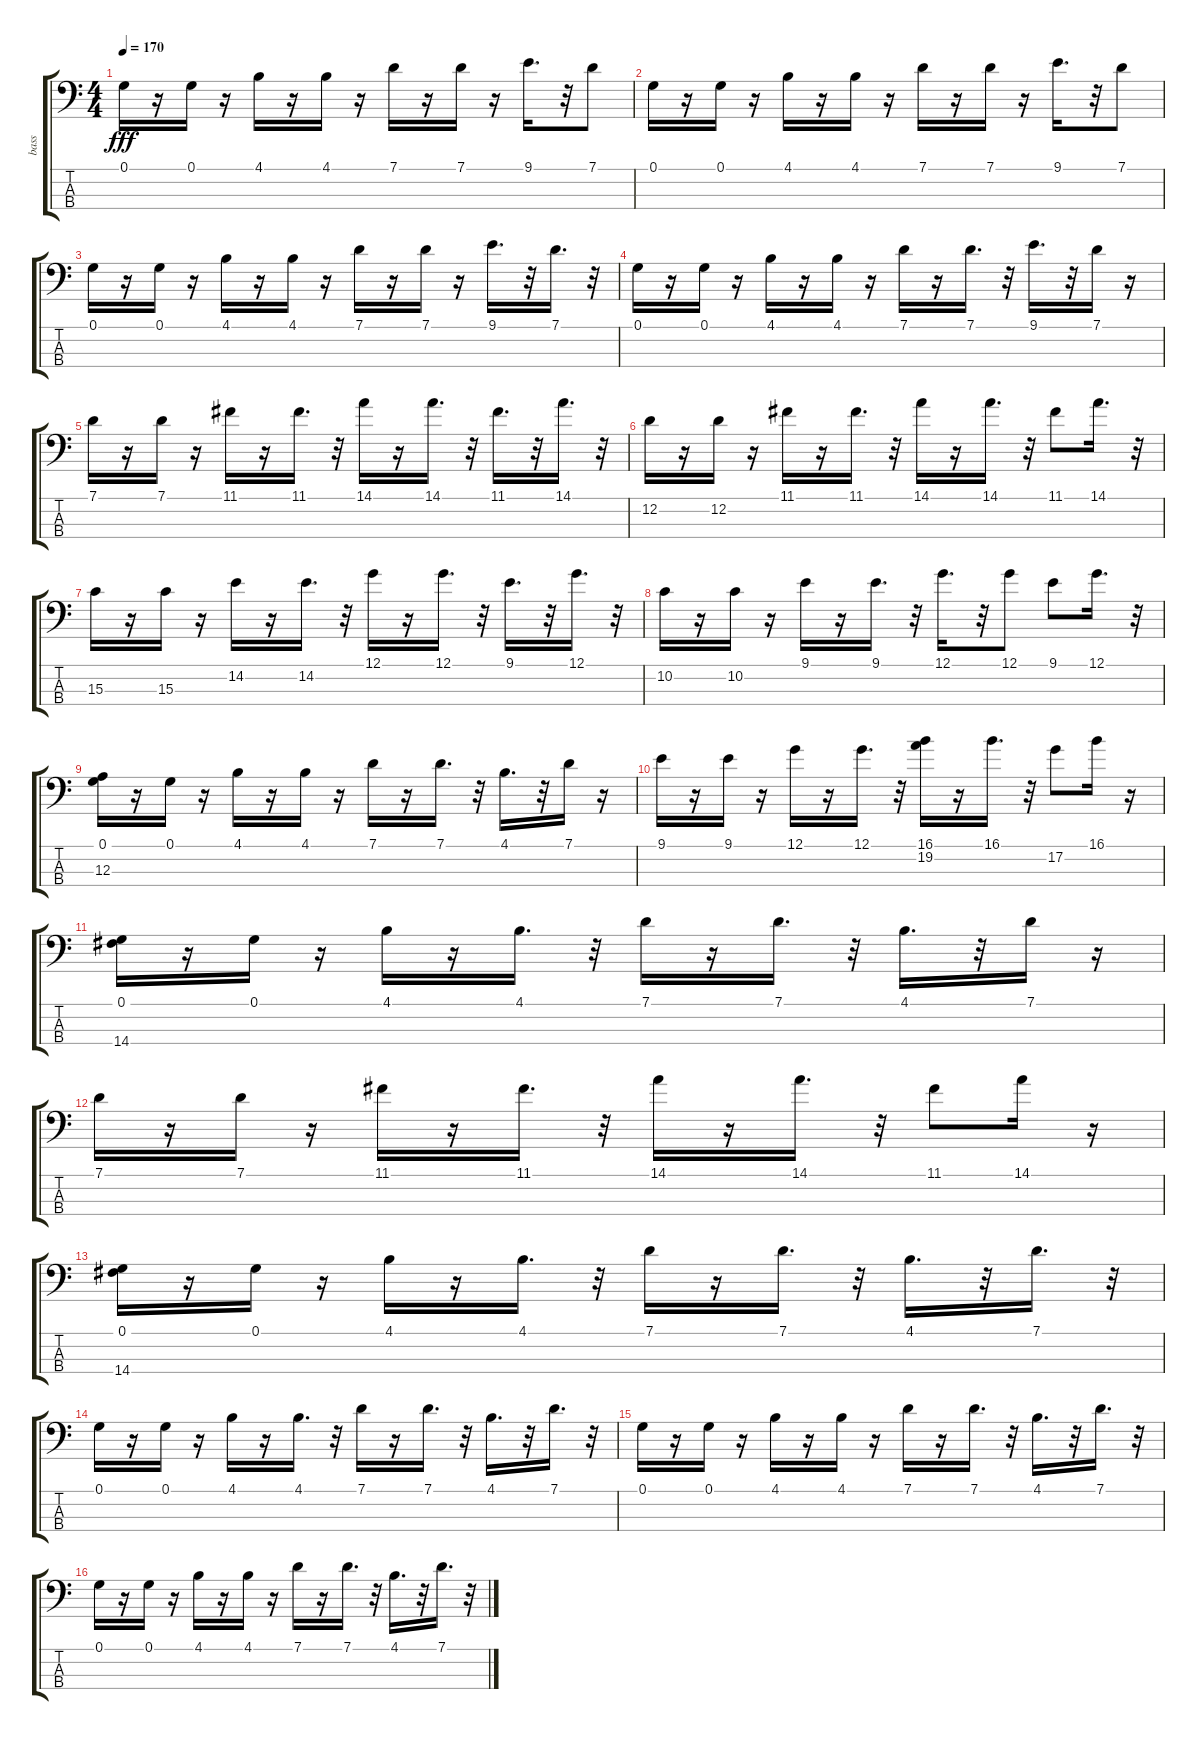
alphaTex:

\track ("bass    " "bass    ") {instrument acousticbass}
\staff {score tabs}
\tuning (G2 D2 A1 E1) {hide}
\ts (4 4)
\tempo 170
\clef f4
\ks c
0.1.16{dy fff} r.16 0.1.16 r.16 4.1.16 r.16 4.1.16 r.16 7.1.16 r.16 7.1.16 r.16 9.1.16{d} r.32 7.1.8 |
0.1.16 r.16 0.1.16 r.16 4.1.16 r.16 4.1.16 r.16 7.1.16 r.16 7.1.16 r.16 9.1.16{d} r.32 7.1.8 |
0.1.16 r.16 0.1.16 r.16 4.1.16 r.16 4.1.16 r.16 7.1.16 r.16 7.1.16 r.16 9.1.16{d} r.32 7.1.16{d} r.32 |
0.1.16 r.16 0.1.16 r.16 4.1.16 r.16 4.1.16 r.16 7.1.16 r.16 7.1.16{d} r.32 9.1.16{d} r.32 7.1.16 r.16 |
7.1.16 r.16 7.1.16 r.16 11.1.16 r.16 11.1.16{d} r.32 14.1.16 r.16 14.1.16{d} r.32 11.1.16{d} r.32 14.1.16{d} r.32 |
12.2.16 r.16 12.2.16 r.16 11.1.16 r.16 11.1.16{d} r.32 14.1.16 r.16 14.1.16{d} r.32 11.1.8 14.1.16{d} r.32 |
15.3.16 r.16 15.3.16 r.16 14.2.16 r.16 14.2.16{d} r.32 12.1.16 r.16 12.1.16{d} r.32 9.1.16{d} r.32 12.1.16{d} r.32 |
10.2.16 r.16 10.2.16 r.16 9.1.16 r.16 9.1.16{d} r.32 12.1.16{d} r.32 12.1.8 9.1.8 12.1.16{d} r.32 |
(0.1 12.3).16 r.16 0.1.16 r.16 4.1.16 r.16 4.1.16 r.16 7.1.16 r.16 7.1.16{d} r.32 4.1.16{d} r.32 7.1.16 r.16 |
9.1.16 r.16 9.1.16 r.16 12.1.16 r.16 12.1.16{d} r.32 (16.1 19.2).16 r.16 16.1.16{d} r.32 17.2.8 16.1.16 r.16 |
(0.1 14.4).16 r.16 0.1.16 r.16 4.1.16 r.16 4.1.16{d} r.32 7.1.16 r.16 7.1.16{d} r.32 4.1.16{d} r.32 7.1.16 r.16 |
7.1.16 r.16 7.1.16 r.16 11.1.16 r.16 11.1.16{d} r.32 14.1.16 r.16 14.1.16{d} r.32 11.1.8 14.1.16 r.16 |
(0.1 14.4).16 r.16 0.1.16 r.16 4.1.16 r.16 4.1.16{d} r.32 7.1.16 r.16 7.1.16{d} r.32 4.1.16{d} r.32 7.1.16{d} r.32 |
0.1.16 r.16 0.1.16 r.16 4.1.16 r.16 4.1.16{d} r.32 7.1.16 r.16 7.1.16{d} r.32 4.1.16{d} r.32 7.1.16{d} r.32 |
0.1.16 r.16 0.1.16 r.16 4.1.16 r.16 4.1.16 r.16 7.1.16 r.16 7.1.16{d} r.32 4.1.16{d} r.32 7.1.16{d} r.32 |
0.1.16 r.16 0.1.16 r.16 4.1.16 r.16 4.1.16 r.16 7.1.16 r.16 7.1.16{d} r.32 4.1.16{d} r.32 7.1.16{d} r.32
